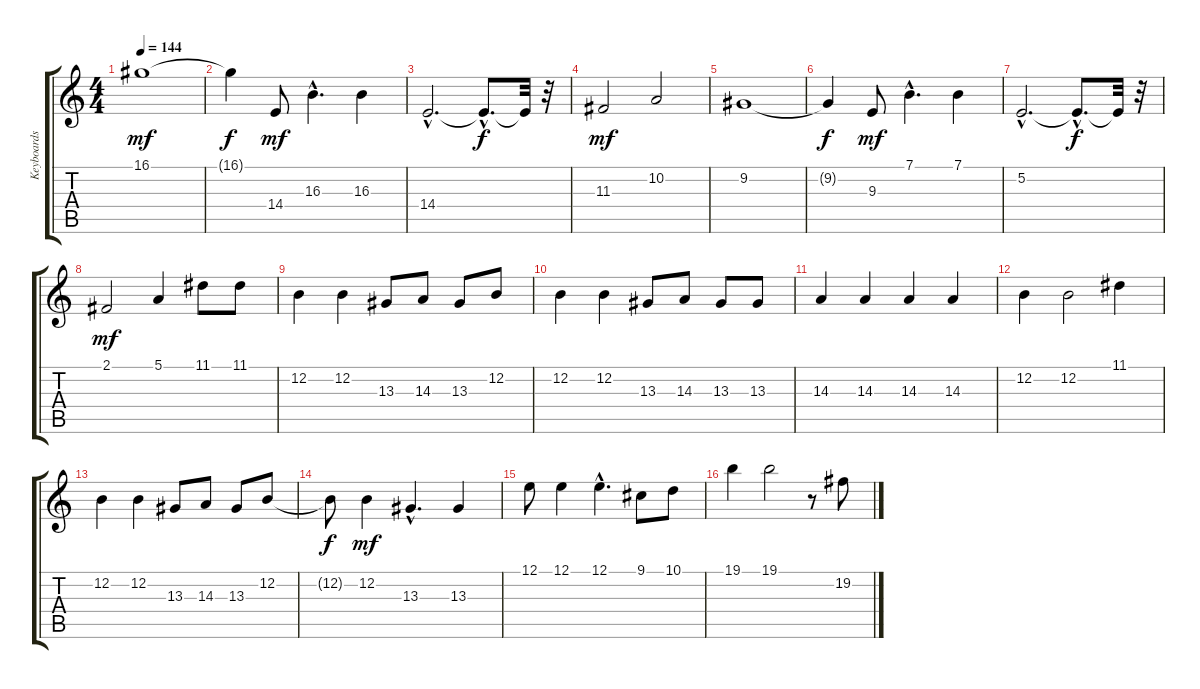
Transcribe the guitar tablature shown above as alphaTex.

\track ("Keyboards" "Keyboards") {instrument percussiveorgan}
\staff {score tabs}
\tuning (E4 B3 G3 D3 A2 E2) {hide}
\ts (4 4)
\tempo 144
\clef g2
\ks c
16.1.1{dy mf} |
16.1{t}.4{dy f} 14.4.8{dy mf} 16.3{hac}.4{d} 16.3.4 |
14.4{hac}.2{d} 14.4{hac t}.8{d dy f} 14.4{t}.32 r.32 |
11.3.2{dy mf} 10.2.2 |
9.2.1 |
9.2{t}.4{dy f} 9.3.8{dy mf} 7.1{hac}.4{d} 7.1.4 |
5.2{hac}.2{d} 5.2{hac t}.8{d dy f} 5.2{t}.32 r.32 |
2.1.2{dy mf} 5.1.4 11.1.8 11.1.8 |
12.2.4 12.2.4 13.3.8 14.3.8 13.3.8 12.2.8 |
12.2.4 12.2.4 13.3.8 14.3.8 13.3.8 13.3.8 |
14.3.4 14.3.4 14.3.4 14.3.4 |
12.2.4 12.2.2 11.1.4 |
12.2.4 12.2.4 13.3.8 14.3.8 13.3.8 12.2.8 |
12.2{t}.8{dy f} 12.2.4{dy mf} 13.3{hac}.4{d} 13.3.4 |
12.1.8 12.1.4 12.1{hac}.4{d} 9.1.8 10.1.8 |
19.1.4 19.1.2 r.8 19.2.8
